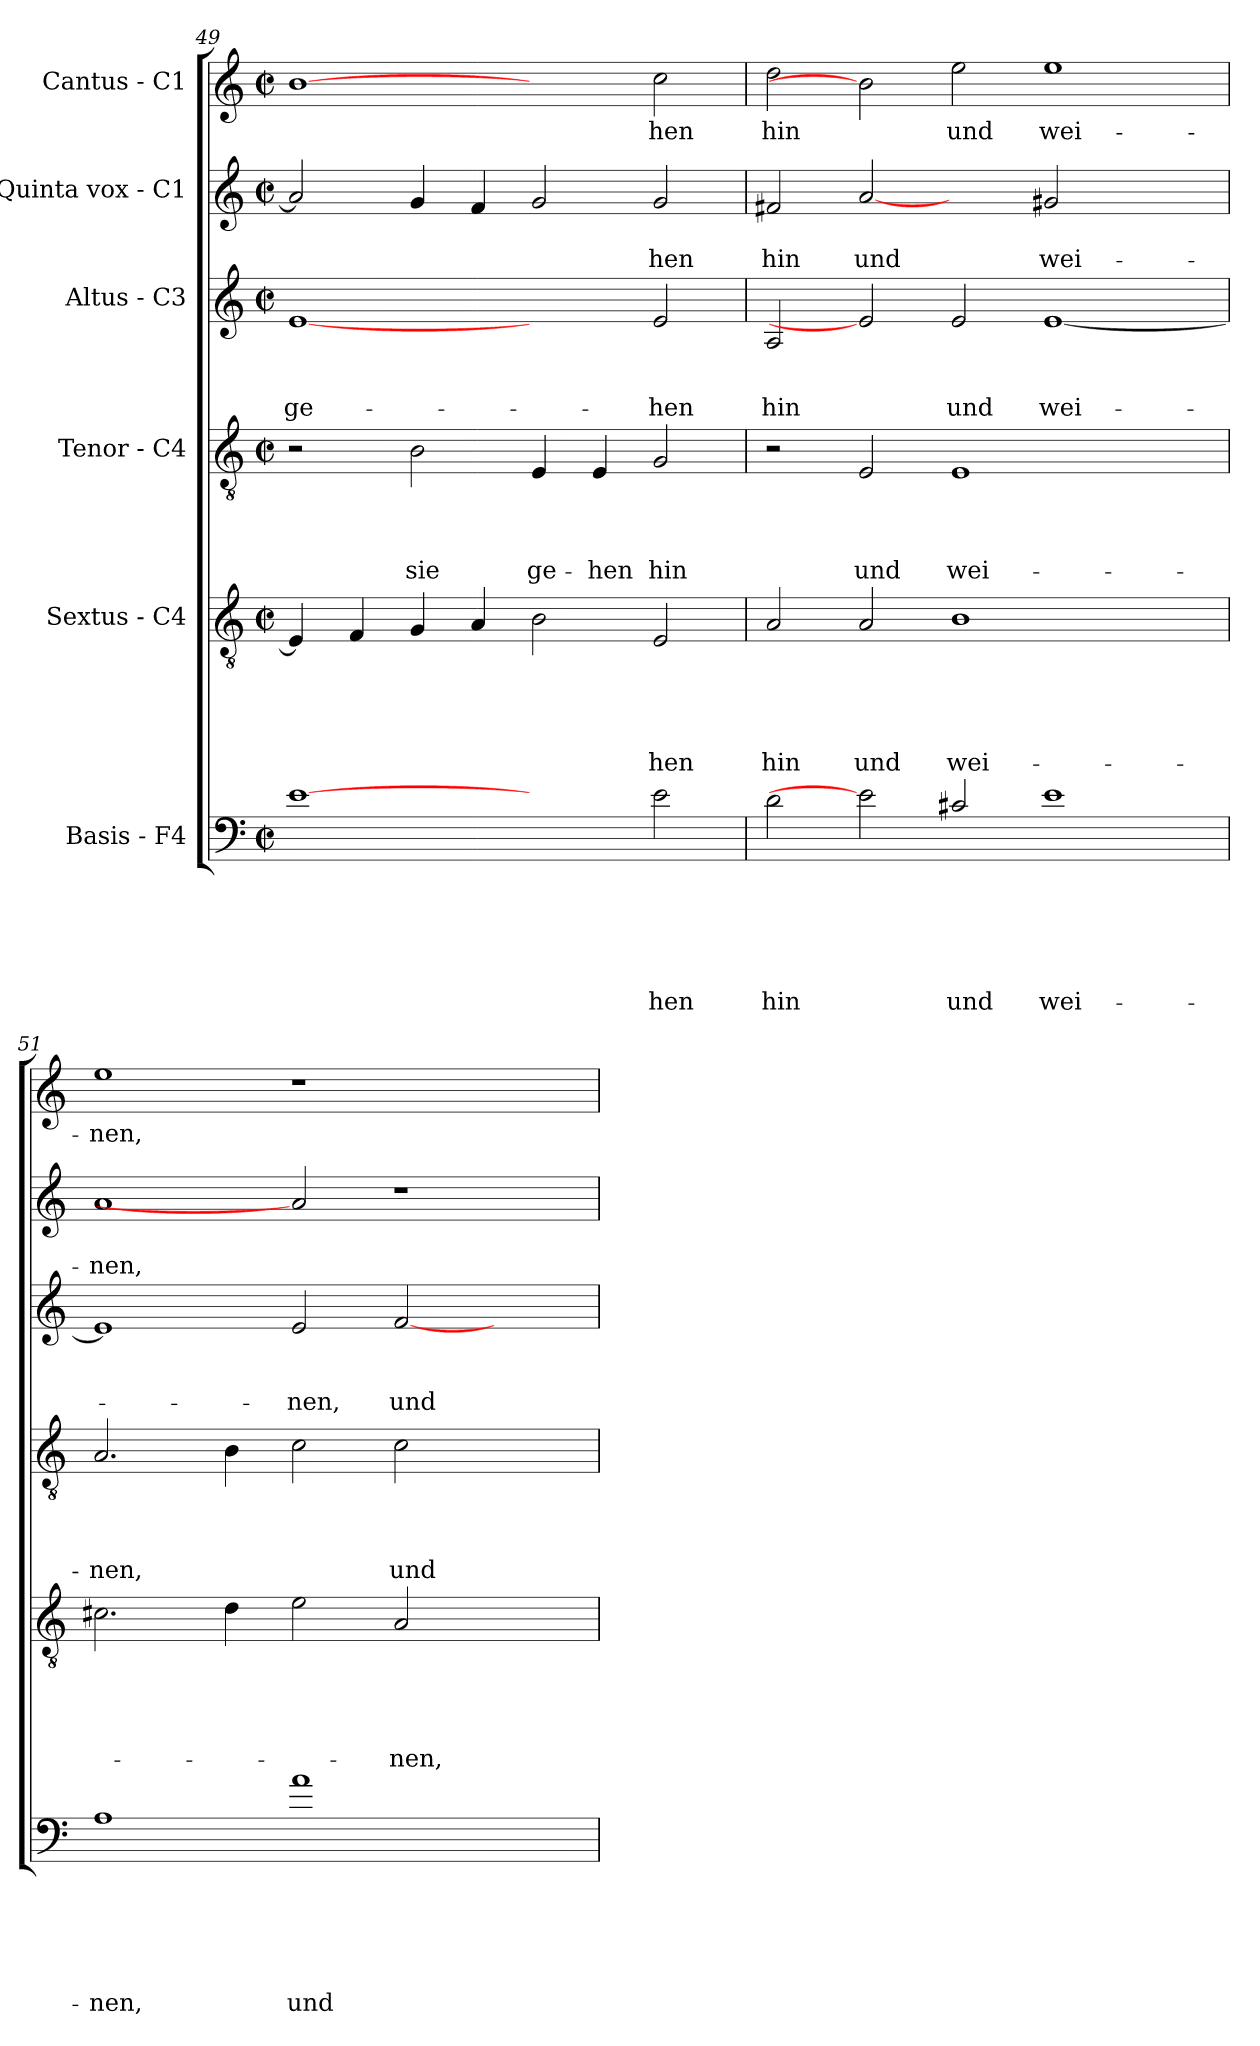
**kern	**text	**text	**text	**text	**text	**text	**kern	**text	**text	**text	**text	**text	**kern	**text	**text	**text	**text	**kern	**text	**text	**text	**kern	**text	**text	**kern	**text
*part6	*part6	*part6	*part6	*part6	*part6	*part6	*part5	*part5	*part5	*part5	*part5	*part5	*part4	*part4	*part4	*part4	*part4	*part3	*part3	*part3	*part3	*part2	*part2	*part2	*part1	*part1
*staff6	*staff6	*staff6	*staff6	*staff6	*staff6	*staff6	*staff5	*staff5	*staff5	*staff5	*staff5	*staff5	*staff4	*staff4	*staff4	*staff4	*staff4	*staff3	*staff3	*staff3	*staff3	*staff2	*staff2	*staff2	*staff1	*staff1
*I"Basis - F4	*	*	*	*	*	*	*I"Sextus - C4	*	*	*	*	*	*I"Tenor - C4	*	*	*	*	*I"Altus - C3	*	*	*	*I"Quinta vox - C1	*	*	*I"Cantus - C1	*
*clefF4	*	*	*	*	*	*	*clefGv2	*	*	*	*	*	*clefGv2	*	*	*	*	*clefG2	*	*	*	*clefG2	*	*	*clefG2	*
*ITrd8c14	*	*	*	*	*	*	*	*	*	*	*	*	*	*	*	*	*	*	*	*	*	*	*	*	*	*
*k[]	*	*	*	*	*	*	*k[]	*	*	*	*	*	*k[]	*	*	*	*	*k[]	*	*	*	*k[]	*	*	*k[]	*
*C:	*	*	*	*	*	*	*C:	*	*	*	*	*	*C:	*	*	*	*	*C:	*	*	*	*C:	*	*	*C:	*
*M2/2	*	*	*	*	*	*	*M2/2	*	*	*	*	*	*M2/2	*	*	*	*	*M2/2	*	*	*	*M2/2	*	*	*M2/2	*
*met(c|)	*	*	*	*	*	*	*met(c|)	*	*	*	*	*	*met(c|)	*	*	*	*	*met(c|)	*	*	*	*met(c|)	*	*	*met(c|)	*
=49	=49	=49	=49	=49	=49	=49	=49	=49	=49	=49	=49	=49	=49	=49	=49	=49	=49	=49	=49	=49	=49	=49	=49	=49	=49	=49
!	!	!	!	!	!	!	!	!	!	!	!	!	!	!	!	!	!	!	!	!	!LO:LY:b	!	!	!	!	!
[1E	.	.	.	.	.	.	4E/]	.	.	.	.	.	2r	.	.	.	.	[1e	.	.	ge-	2a/]	.	.	[1b	.
.	.	.	.	.	.	.	4F/	.	.	.	.	.	.	.	.	.	.	.	.	.	.	.	.	.	.	.
!	!	!	!	!	!	!	!	!	!	!	!	!	!	!	!	!	!LO:LY:b	!	!	!	!	!	!	!	!	!
.	.	.	.	.	.	.	4G/	.	.	.	.	.	2B\	.	.	.	sie	.	.	.	.	4g/	.	.	.	.
.	.	.	.	.	.	.	4A/	.	.	.	.	.	.	.	.	.	.	.	.	.	.	4f/	.	.	.	.
!	!	!	!	!	!	!	!	!	!	!	!	!	!	!	!	!	!LO:LY:b	!	!	!	!	!	!	!	!	!
2ryy	.	.	.	.	.	.	2B\	.	.	.	.	.	4E/	.	.	.	ge-	2ryy	.	.	.	2g/	.	.	2ryy	.
!	!	!	!	!	!	!	!	!	!	!	!	!	!	!	!	!	!LO:LY:b	!	!	!	!	!	!	!	!	!
.	.	.	.	.	.	.	.	.	.	.	.	.	4E/	.	.	.	-hen	.	.	.	.	.	.	.	.	.
!	!	!	!	!	!	!LO:LY:b	!	!	!	!	!	!LO:LY:b	!	!	!	!	!LO:LY:b	!	!	!	!LO:LY:b	!	!	!LO:LY:b	!	!LO:LY:b
2E\	.	.	.	.	.	-hen	2E/	.	.	.	.	-hen	2G/	.	.	.	hin	2e/	.	.	-hen	2g/	.	-hen	2cc\	-hen
=50	=50	=50	=50	=50	=50	=50	=50	=50	=50	=50	=50	=50	=50	=50	=50	=50	=50	=50	=50	=50	=50	=50	=50	=50	=50	=50
!	!	!	!	!	!	!LO:LY:b	!	!	!	!	!	!LO:LY:b	!	!	!	!	!	!	!	!	!LO:LY:b	!	!	!LO:LY:b	!	!LO:LY:b
2D\	.	.	.	.	.	hin	2A/	.	.	.	.	hin	2r	.	.	.	.	2A/	.	.	hin	2f#X/	.	hin	2dd\	hin
!	!	!	!	!	!	!	!	!	!	!	!	!LO:LY:b	!	!	!	!	!LO:LY:b	!	!	!	!	!	!	!LO:LY:b	!	!
2E]	.	.	.	.	.	.	2A/	.	.	.	.	und	2E/	.	.	.	und	2e]	.	.	.	[2a	.	und	2b]	.
!	!	!	!	!	!	!LO:LY:b	!	!	!	!	!	!LO:LY:b	!	!	!	!	!LO:LY:b	!	!	!	!LO:LY:b	!	!	!	!	!LO:LY:b
2C#X/	.	.	.	.	.	und	1B	.	.	.	.	wei-	1E	.	.	.	wei-	2e/	.	.	und	2ryy	.	.	2ee\	und
!	!	!	!	!	!	!LO:LY:b	!	!	!	!	!	!	!	!	!	!	!	!	!	!	!LO:LY:b	!	!	!LO:LY:b	!	!LO:LY:b
1E	.	.	.	.	.	wei-	.	.	.	.	.	.	.	.	.	.	.	[1e	.	.	wei-	2g#X/	.	wei-	1ee	wei-
.	.	.	.	.	.	.	2ryy	.	.	.	.	.	2ryy	.	.	.	.	.	.	.	.	2ryy	.	.	.	.
=51	=51	=51	=51	=51	=51	=51	=51	=51	=51	=51	=51	=51	=51	=51	=51	=51	=51	=51	=51	=51	=51	=51	=51	=51	=51	=51
!	!	!	!	!	!	!LO:LY:b	!	!	!	!	!	!	!	!	!	!	!LO:LY:b	!	!	!	!	!	!	!LO:LY:b	!	!LO:LY:b
1AA	.	.	.	.	.	-nen,	2.c#X\	.	.	.	.	.	2.A/	.	.	.	-nen,	1e]	.	.	.	1a	.	-nen,	1ee	-nen,
.	.	.	.	.	.	.	4d\	.	.	.	.	.	4B\	.	.	.	.	.	.	.	.	.	.	.	.	.
!	!	!	!	!	!	!LO:LY:b	!	!	!	!	!	!	!	!	!	!	!	!	!	!	!LO:LY:b	!	!	!	!	!
1A	.	.	.	.	.	und	2e\	.	.	.	.	.	2c\	.	.	.	.	2e/	.	.	-nen,	2a]	.	.	1r	.
!	!	!	!	!	!	!	!	!	!	!	!	!LO:LY:b	!	!	!	!	!LO:LY:b	!	!	!	!LO:LY:b	!	!	!	!	!
.	.	.	.	.	.	.	2A/	.	.	.	.	-nen,	2c\	.	.	.	und	[2f/	.	.	und	1r	.	.	.	.
2ryy	.	.	.	.	.	.	2ryy	.	.	.	.	.	2ryy	.	.	.	.	2ryy	.	.	.	.	.	.	2ryy	.
=	=	=	=	=	=	=	=	=	=	=	=	=	=	=	=	=	=	=	=	=	=	=	=	=	=	=
*-	*-	*-	*-	*-	*-	*-	*-	*-	*-	*-	*-	*-	*-	*-	*-	*-	*-	*-	*-	*-	*-	*-	*-	*-	*-	*-
